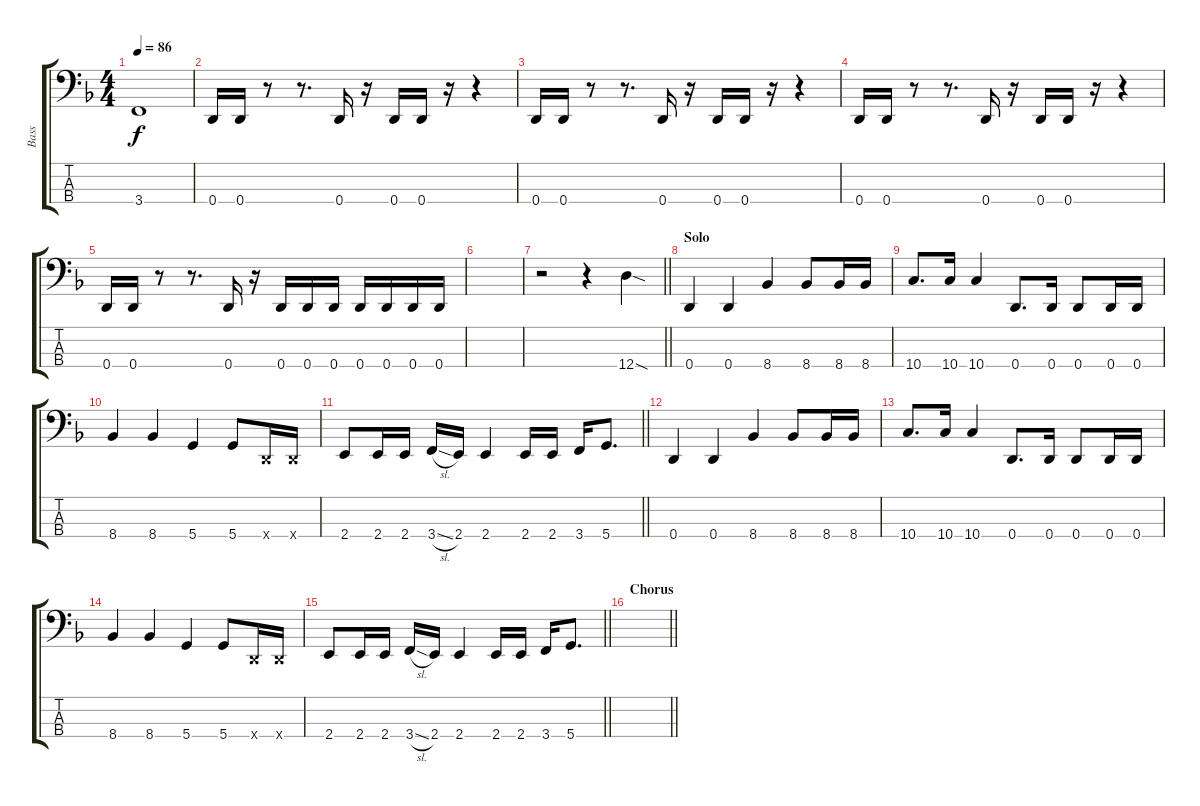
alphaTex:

\track ("Bass" "Bass") {instrument electricbassfinger}
\staff {score tabs}
\tuning (G2 D2 A1 D1) {hide}
\ts (4 4)
\tempo 86
\clef f4
\ks f
3.4.1{dy f} |
0.4.16 0.4.16 r.8 r.8{d} 0.4.16 r.16 0.4.16 0.4.16 r.16 r.4 |
0.4.16 0.4.16 r.8 r.8{d} 0.4.16 r.16 0.4.16 0.4.16 r.16 r.4 |
0.4.16 0.4.16 r.8 r.8{d} 0.4.16 r.16 0.4.16 0.4.16 r.16 r.4 |
0.4.16 0.4.16 r.8 r.8{d} 0.4.16 r.16 0.4.16 0.4.16 0.4.16 0.4.16 0.4.16 0.4.16 0.4.16 |
|
\barLineRight lightlight
r.2 r.4 12.4{sod}.4 |
\section ("" "Solo")
0.4.4 0.4.4 8.4.4 8.4.8 8.4.16 8.4.16 |
10.4.8{d} 10.4.16 10.4.4 0.4.8{d} 0.4.16 0.4.8 0.4.16 0.4.16 |
8.4.4 8.4.4 5.4.4 5.4.8 0.4{x}.16 0.4{x}.16 |
\barLineRight lightlight
2.4.8 2.4.16 2.4.16 3.4{sl}.16 2.4.16 2.4.4 2.4.16 2.4.16 3.4.16 5.4.8{d} |
0.4.4 0.4.4 8.4.4 8.4.8 8.4.16 8.4.16 |
10.4.8{d} 10.4.16 10.4.4 0.4.8{d} 0.4.16 0.4.8 0.4.16 0.4.16 |
8.4.4 8.4.4 5.4.4 5.4.8 0.4{x}.16 0.4{x}.16 |
\barLineRight lightlight
2.4.8 2.4.16 2.4.16 3.4{sl}.16 2.4.16 2.4.4 2.4.16 2.4.16 3.4.16 5.4.8{d} |
\section ("" "Chorus")
\barLineRight lightlight
